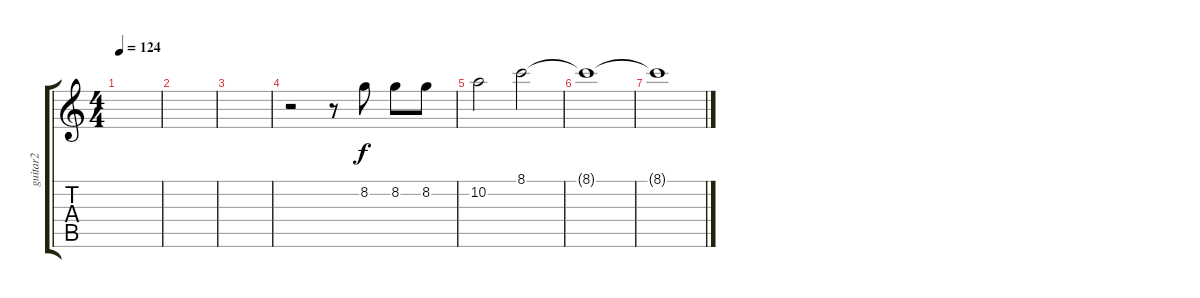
\track ("guitar2" "guitar2") {instrument distortionguitar}
\staff {score tabs}
\tuning (E4 B3 G3 D3 A2 E2) {hide}
\ts (4 4)
\tempo 124
\clef g2
\ks c
|
|
|
r.2 r.8 8.2.8 8.2.8 8.2.8 |
10.2.2 8.1.2 |
8.1{t}.1 |
8.1{t}.1
